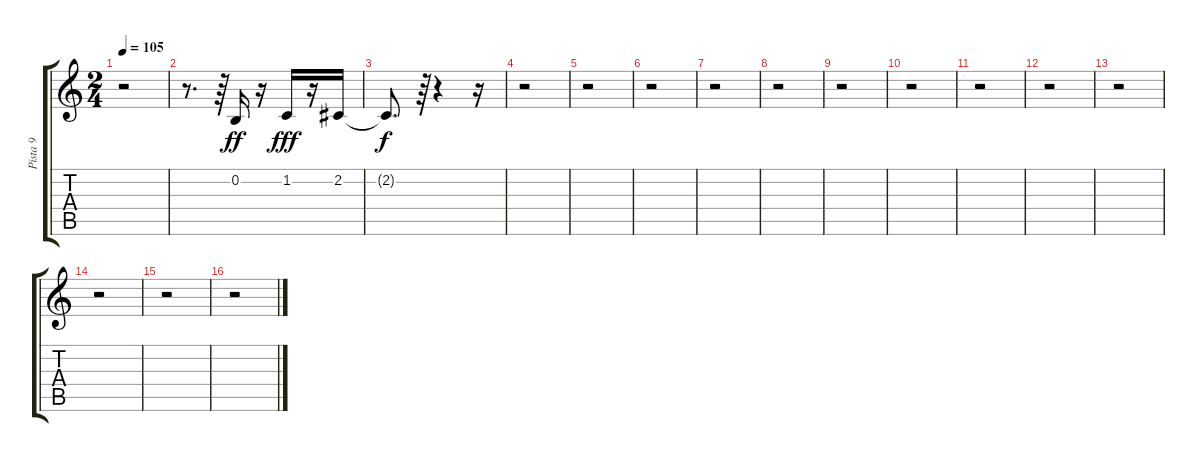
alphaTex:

\track ("Pista 9" "Pista 9") {instrument trumpet}
\staff {score tabs}
\tuning (E4 B3 G3 D3 A2 E2) {hide}
\ts (2 4)
\tempo 105
\clef g2
\ks c
r.2{dy f} |
r.8{d} r.64 0.2.16{dy ff} r.16 1.2.16{dy fff} r.16 2.2.16 |
2.2{t}.8{d dy f} r.64 r.4 r.16 |
r.2 |
r.2 |
r.2 |
r.2 |
r.2 |
r.2 |
r.2 |
r.2 |
r.2 |
r.2 |
r.2 |
r.2 |
r.2
